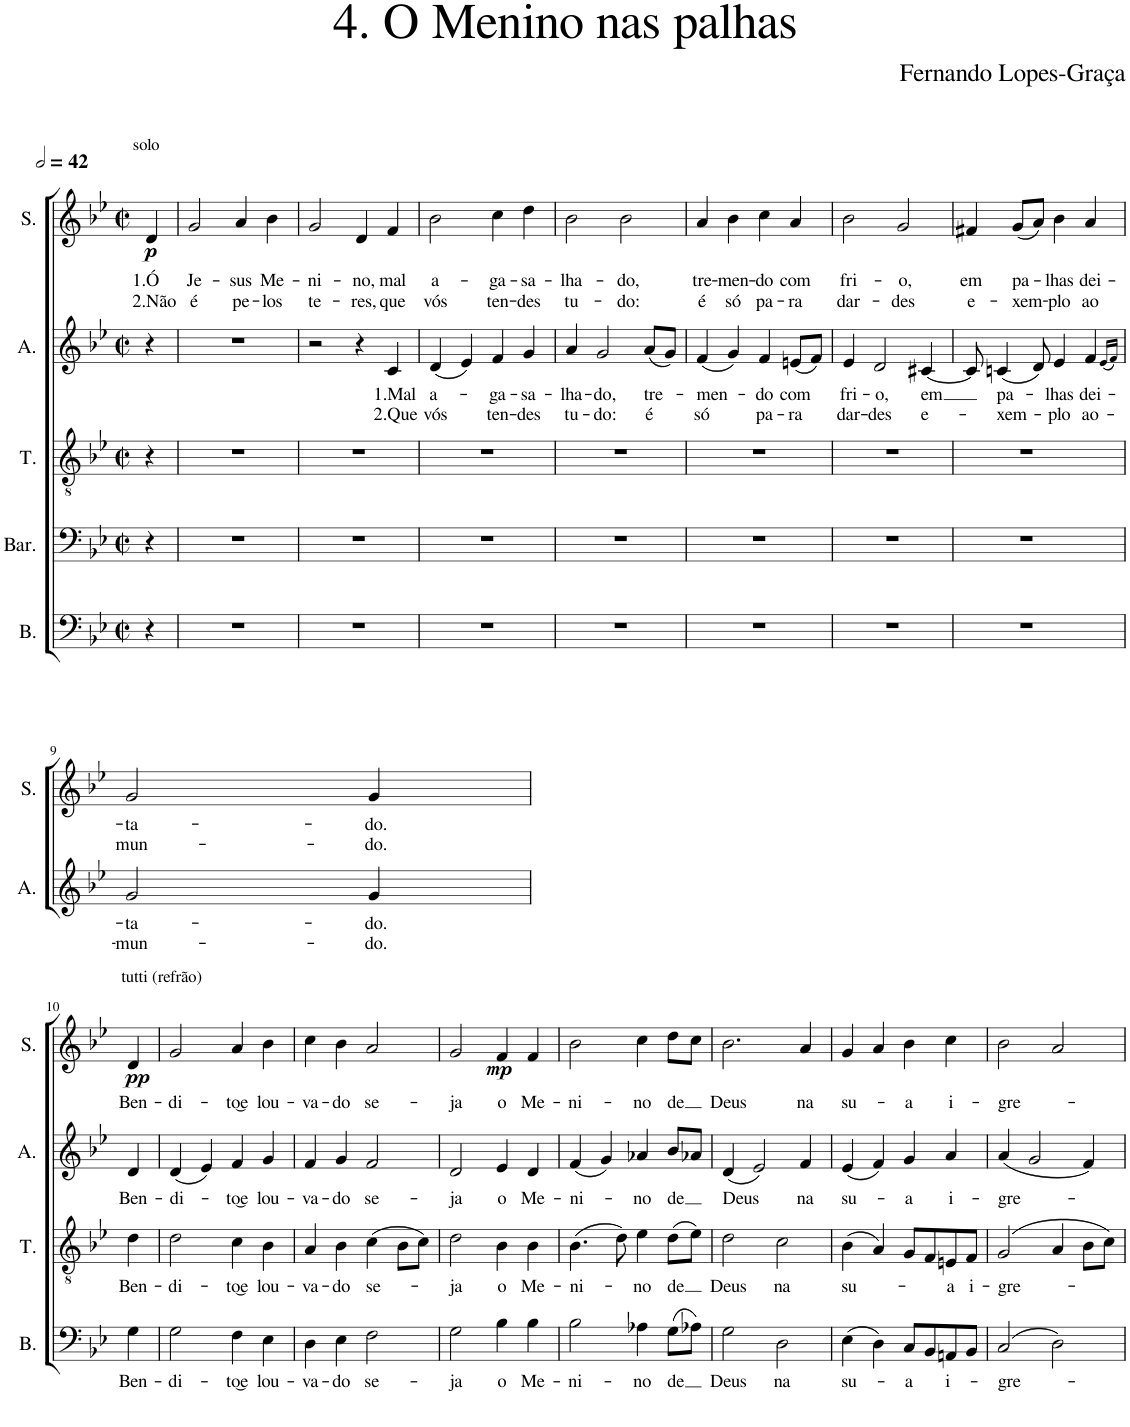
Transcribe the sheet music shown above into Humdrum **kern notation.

**kern	**text	**kern	**kern	**text	**kern	**text	**text	**kern	**text	**text	**dynam
*part5	*part5	*part4	*part3	*part3	*part2	*part2	*part2	*part1	*part1	*part1	*part1
*staff5	*staff5	*staff4	*staff3	*staff3	*staff2	*staff2	*staff2	*staff1	*staff1	*staff1	*staff1
*I"B.	*	*I"Bar.	*I"T.	*	*I"A.	*	*	*I"S.	*	*	*
*I'B.	*	*I'Bar.	*I'T.	*	*I'A.	*	*	*I'S.	*	*	*
*clefF4	*	*clefF4	*clefGv2	*	*clefG2	*	*	*clefG2	*	*	*
*k[b-e-]	*	*k[b-e-]	*k[b-e-]	*	*k[b-e-]	*	*	*k[b-e-]	*	*	*
*M2/2	*	*M2/2	*M2/2	*	*M2/2	*	*	*M2/2	*	*	*
*met(c|)	*	*met(c|)	*met(c|)	*	*met(c|)	*	*	*met(c|)	*	*	*
=1	=1	=1	=1	=1	=1	=1	=1	=1	=1	=1	=1
!	!	!	!	!	!	!	!	!LO:TX:a:t=solo	!	!	!
!	!	!	!	!	!	!	!	!	!LO:LY:b	!LO:LY:b	!LO:DY:b
4r	.	4r	4r	.	4r	.	.	4d/	1.Ó	2.Não	p
=2	=2	=2	=2	=2	=2	=2	=2	=2	=2	=2	=2
*	*	*	*	*	*	*	*	*MM84	*	*	*
!	!	!	!	!	!	!	!	!	!LO:LY:b	!LO:LY:b	!
1r	.	1r	1r	.	1r	.	.	2g/	Je-	é	.
!	!	!	!	!	!	!	!	!	!LO:LY:b	!LO:LY:b	!
.	.	.	.	.	.	.	.	4a/	-sus	pe-	.
!	!	!	!	!	!	!	!	!	!LO:LY:b	!LO:LY:b	!
.	.	.	.	.	.	.	.	4b-\	Me-	-los	.
=3	=3	=3	=3	=3	=3	=3	=3	=3	=3	=3	=3
!	!	!	!	!	!	!	!	!	!LO:LY:b	!LO:LY:b	!
1r	.	1r	1r	.	2r	.	.	2g/	-ni-	te-	.
!	!	!	!	!	!	!	!	!	!LO:LY:b	!LO:LY:b	!
.	.	.	.	.	4r	.	.	4d/	-no,	-res,	.
!	!	!	!	!	!	!LO:LY:b	!LO:LY:b	!	!LO:LY:b	!LO:LY:b	!
.	.	.	.	.	4c/	1.Mal	2.Que	4f/	mal	que	.
=4	=4	=4	=4	=4	=4	=4	=4	=4	=4	=4	=4
!	!	!	!	!	!	!LO:LY:b	!LO:LY:b	!	!LO:LY:b	!LO:LY:b	!
1r	.	1r	1r	.	(4d/	a-	vós	2b-\	a-	vós	.
.	.	.	.	.	4e-/)	.	.	.	.	.	.
!	!	!	!	!	!	!LO:LY:b	!LO:LY:b	!	!LO:LY:b	!LO:LY:b	!
.	.	.	.	.	4f/	-ga-	ten-	4cc\	-ga-	ten-	.
!	!	!	!	!	!	!LO:LY:b	!LO:LY:b	!	!LO:LY:b	!LO:LY:b	!
.	.	.	.	.	4g/	-sa-	-des	4dd\	-sa-	-des	.
=5	=5	=5	=5	=5	=5	=5	=5	=5	=5	=5	=5
!	!	!	!	!	!	!LO:LY:b	!LO:LY:b	!	!LO:LY:b	!LO:LY:b	!
1r	.	1r	1r	.	4a/	-lha-	tu-	2b-\	-lha-	tu-	.
!	!	!	!	!	!	!LO:LY:b	!LO:LY:b	!	!	!	!
.	.	.	.	.	2g/	-do,	-do:	.	.	.	.
!	!	!	!	!	!	!	!	!	!LO:LY:b	!LO:LY:b	!
.	.	.	.	.	.	.	.	2b-\	-do,	-do:	.
!	!	!	!	!	!	!LO:LY:b	!LO:LY:b	!	!	!	!
.	.	.	.	.	(8a/L	tre-	é	.	.	.	.
.	.	.	.	.	8g/J)	.	.	.	.	.	.
=6	=6	=6	=6	=6	=6	=6	=6	=6	=6	=6	=6
!	!	!	!	!	!	!LO:LY:b	!LO:LY:b	!	!LO:LY:b	!LO:LY:b	!
1r	.	1r	1r	.	(4f/	-men-	só	4a/	tre-	é	.
!	!	!	!	!	!	!	!	!	!LO:LY:b	!LO:LY:b	!
.	.	.	.	.	4g/)	.	.	4b-\	-men-	só	.
!	!	!	!	!	!	!LO:LY:b	!LO:LY:b	!	!LO:LY:b	!LO:LY:b	!
.	.	.	.	.	4f/	-do	pa-	4cc\	-do	pa-	.
!	!	!	!	!	!	!LO:LY:b	!LO:LY:b	!	!LO:LY:b	!LO:LY:b	!
.	.	.	.	.	(8en/L	com	-ra	4a/	com	-ra	.
.	.	.	.	.	8f/J)	.	.	.	.	.	.
=7	=7	=7	=7	=7	=7	=7	=7	=7	=7	=7	=7
!	!	!	!	!	!	!LO:LY:b	!LO:LY:b	!	!LO:LY:b	!LO:LY:b	!
1r	.	1r	1r	.	4e-/	fri-	dar-	2b-\	fri-	dar-	.
!	!	!	!	!	!	!LO:LY:b	!LO:LY:b	!	!	!	!
.	.	.	.	.	2d/	-o,	-des	.	.	.	.
!	!	!	!	!	!	!	!	!	!LO:LY:b	!LO:LY:b	!
.	.	.	.	.	.	.	.	2g/	-o,	-des	.
!	!	!	!	!	!	!LO:LY:b	!LO:LY:b	!	!	!	!
.	.	.	.	.	[4c#X/	em	e-	.	.	.	.
=8	=8	=8	=8	=8	=8	=8	=8	=8	=8	=8	=8
!	!	!	!	!	!	!	!	!	!LO:LY:b	!LO:LY:b	!
1r	.	1r	1r	.	8c#/]	.	.	4f#X/	em	e-	.
!	!	!	!	!	!	!LO:LY:b	!LO:LY:b	!	!	!	!
.	.	.	.	.	(4cn/	pa-	-xem-	.	.	.	.
!	!	!	!	!	!	!	!	!	!LO:LY:b	!LO:LY:b	!
.	.	.	.	.	.	.	.	(8g/L	pa-	-xem-	.
.	.	.	.	.	8d/)	.	.	8a/J)	.	.	.
!	!	!	!	!	!	!LO:LY:b	!LO:LY:b	!	!LO:LY:b	!LO:LY:b	!
.	.	.	.	.	4e-/	-lhas	-plo	4b-\	-lhas	-plo	.
!	!	!	!	!	!	!LO:LY:b	!LO:LY:b	!	!LO:LY:b	!LO:LY:b	!
.	.	.	.	.	4f/	dei-	ao-	4a/	dei-	ao	.
.	.	.	.	.	(16qe-/LL	.	.	.	.	.	.
.	.	.	.	.	16qf/JJ)	.	.	.	.	.	.
!!LO:LB:g=z
=9	=9	=9	=9	=9	=9	=9	=9	=9	=9	=9	=9
!	!	!	!	!	!	!LO:LY:b	!LO:LY:b	!	!LO:LY:b	!LO:LY:b	!
2r	.	2r	2r	.	2g/	-ta-	-mun-	2g/	-ta-	mun-	.
!	!	!	!	!	!	!LO:LY:b	!LO:LY:b	!	!LO:LY:b	!LO:LY:b	!
4r	.	4r	4r	.	4g/	-do.	-do.	4g/	-do.	-do.	.
!!LO:LB:g=z
=10	=10	=10	=10	=10	=10	=10	=10	=10	=10	=10	=10
!	!	!	!	!	!	!	!	!LO:TX:a:t=tutti (refrão)	!	!	!
!	!LO:LY:b	!	!	!LO:LY:b	!	!LO:LY:b	!	!	!LO:LY:b	!	!LO:DY:b
4G\	Ben-	4r	4d\	Ben-	4d/	Ben-	.	4d/	Ben-	.	pp
=11	=11	=11	=11	=11	=11	=11	=11	=11	=11	=11	=11
!	!LO:LY:b	!	!	!LO:LY:b	!	!LO:LY:b	!	!	!LO:LY:b	!	!
2G\	-di-	1r	2d\	-di-	(4d/	-di-	.	2g/	-di-	.	.
.	.	.	.	.	4e-/)	.	.	.	.	.	.
!	!LO:LY:b	!	!	!LO:LY:b	!	!LO:LY:b	!	!	!LO:LY:b	!	!
4F\	-to͜e	.	4c\	-to͜e	4f/	-to͜e	.	4a/	-to͜e	.	.
!	!LO:LY:b	!	!	!LO:LY:b	!	!LO:LY:b	!	!	!LO:LY:b	!	!
4E-\	lou-	.	4B-\	lou-	4g/	lou-	.	4b-\	lou-	.	.
=12	=12	=12	=12	=12	=12	=12	=12	=12	=12	=12	=12
!	!LO:LY:b	!	!	!LO:LY:b	!	!LO:LY:b	!	!	!LO:LY:b	!	!
4D\	-va-	1r	4A/	-va-	4f/	-va-	.	4cc\	-va-	.	.
!	!LO:LY:b	!	!	!LO:LY:b	!	!LO:LY:b	!	!	!LO:LY:b	!	!
4E-\	-do	.	4B-\	-do	4g/	-do	.	4b-\	-do	.	.
!	!LO:LY:b	!	!	!LO:LY:b	!	!LO:LY:b	!	!	!LO:LY:b	!	!
2F\	se-	.	(4c\	se-	2f/	se-	.	2a/	se-	.	.
.	.	.	8B-\L	.	.	.	.	.	.	.	.
.	.	.	8c\J)	.	.	.	.	.	.	.	.
=13	=13	=13	=13	=13	=13	=13	=13	=13	=13	=13	=13
!	!LO:LY:b	!	!	!LO:LY:b	!	!LO:LY:b	!	!	!LO:LY:b	!	!
2G\	-ja	1r	2d\	-ja	2d/	-ja	.	2g/	-ja	.	.
!	!LO:LY:b	!	!	!LO:LY:b	!	!LO:LY:b	!	!	!LO:LY:b	!	!LO:DY:b
4B-\	o	.	4B-\	o	4e-/	o	.	4f/	o	.	mp
!	!LO:LY:b	!	!	!LO:LY:b	!	!LO:LY:b	!	!	!LO:LY:b	!	!
4B-\	Me-	.	4B-\	Me-	4d/	Me-	.	4f/	Me-	.	.
=14	=14	=14	=14	=14	=14	=14	=14	=14	=14	=14	=14
!	!LO:LY:b	!	!	!LO:LY:b	!	!LO:LY:b	!	!	!LO:LY:b	!	!
2B-\	-ni-	1r	(4.B-\	-ni-	(4f/	-ni-	.	2b-\	-ni-	.	.
.	.	.	.	.	4g/)	.	.	.	.	.	.
.	.	.	8d\)	.	.	.	.	.	.	.	.
!	!LO:LY:b	!	!	!LO:LY:b	!	!LO:LY:b	!	!	!LO:LY:b	!	!
4A-X\	-no	.	4e-\	-no	4a-X/	-no	.	4cc\	-no	.	.
!	!LO:LY:b	!	!	!LO:LY:b	!	!LO:LY:b	!	!	!LO:LY:b	!	!
(8G\L	de	.	(8d\L	de	8b-/L	de	.	8dd\L	de	.	.
8A-X\J)	.	.	8e-\J)	.	8a-X/J	.	.	8cc\J	.	.	.
=15	=15	=15	=15	=15	=15	=15	=15	=15	=15	=15	=15
!	!LO:LY:b	!	!	!LO:LY:b	!	!LO:LY:b	!	!	!LO:LY:b	!	!
2G\	Deus	1r	2d\	Deus	(4d/	Deus	.	2.b-\	Deus	.	.
.	.	.	.	.	2e-/)	.	.	.	.	.	.
!	!LO:LY:b	!	!	!LO:LY:b	!	!	!	!	!	!	!
2D\	na	.	2c\	na	.	.	.	.	.	.	.
!	!	!	!	!	!	!LO:LY:b	!	!	!LO:LY:b	!	!
.	.	.	.	.	4f/	na	.	4a/	na	.	.
=16	=16	=16	=16	=16	=16	=16	=16	=16	=16	=16	=16
!	!LO:LY:b	!	!	!LO:LY:b	!	!LO:LY:b	!	!	!LO:LY:b	!	!
(4E-\	su-	1r	(4B-\	su-	(4e-/	su-	.	4g/	su-	.	.
4D\)	.	.	4A/)	.	4f/)	.	.	4a/	.	.	.
!	!LO:LY:b	!	!	!	!	!LO:LY:b	!	!	!LO:LY:b	!	!
8C/L	-a	.	8G/L	.	4g/	-a	.	4b-\	-a	.	.
8BB-/	.	.	8F/	.	.	.	.	.	.	.	.
!	!LO:LY:b	!	!	!LO:LY:b	!	!LO:LY:b	!	!	!LO:LY:b	!	!
8AAn/	i-	.	8En/	a	4a/	i-	.	4cc\	i-	.	.
!	!	!	!	!LO:LY:b	!	!	!	!	!	!	!
8BB-/J	.	.	8F/J	i-	.	.	.	.	.	.	.
=17	=17	=17	=17	=17	=17	=17	=17	=17	=17	=17	=17
!	!LO:LY:b	!	!	!LO:LY:b	!	!LO:LY:b	!	!	!LO:LY:b	!	!
(2C/	-gre-	1r	(2G/	-gre-	(4a/	-gre-	.	2b-\	-gre-	.	.
.	.	.	.	.	2g/	.	.	.	.	.	.
2D\)	.	.	4A/	.	.	.	.	2a/	.	.	.
.	.	.	8B-\L	.	4f/)	.	.	.	.	.	.
.	.	.	8c\J)	.	.	.	.	.	.	.	.
=	=	=	=	=	=	=	=	=	=	=	=
*-	*-	*-	*-	*-	*-	*-	*-	*-	*-	*-	*-
